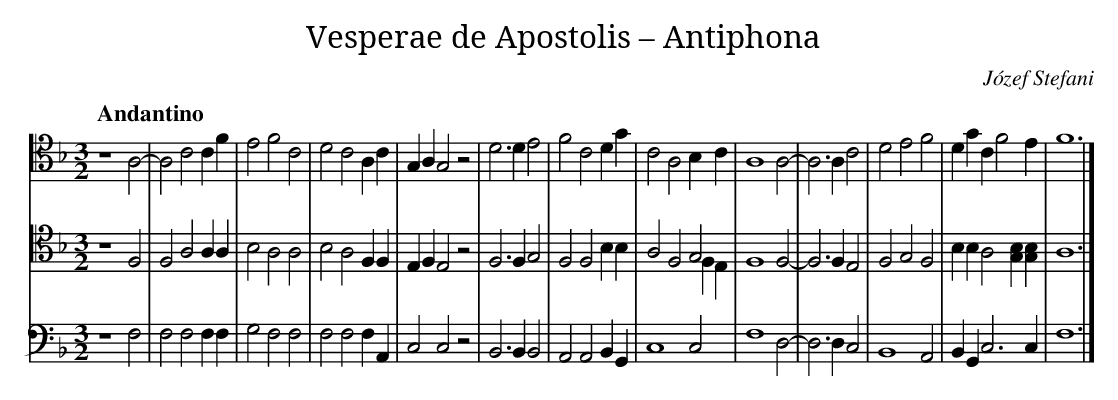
X:1
T: Vesperae de Apostolis – Antiphona
C: Józef Stefani
L: 1/4
M: 3/2
Q: "Andantino"
V: 1 clef=tenor
V: 2 clef=tenor
V: 3 clef=bass
K: F
[V:1] z4A,2- |
[V:2] z4F,2 |
[V:3] z4F,2 |
[V:1] A,2C2CF |
[V:2] F,2A,2A,A, |
[V:3] F,2F,2F,F, |
[V:1] E2F2C2 |
[V:2] B,2A,2A,2 |
[V:3] G,2F,2F,2 |
[V:1] D2C2A,C |
[V:2] B,2A,2F,F, |
[V:3] F,2F,2F,A,, |
[V:1] G,A,G,2z2 |
[V:2] E,F,E,2z2 |
[V:3] C,2C,2z2 |
[V:1] D2>D2E2 |
[V:2] F,2>F,2G,2 |
[V:3] B,,2>B,,2B,,2 |
[V:1] F2C2DG |
[V:2] F,2F,2B,B, |
[V:3] A,,2A,,2B,,G,, |
[V:1] C2A,2B,C |
[V:2] A,2F,2G,2 & x4F,E, |
[V:3] C,4C,2 |
[V:1] A,4A,2- |
[V:2] F,4F,2- |
[V:3] F,4D,2- |
[V:1] A,2>A,2C2 |
[V:2] F,2>F,2E,2 |
[V:3] D,2>D,2C,2 |
[V:1] D2E2F2 |
[V:2] F,2G,2F,2 |
[V:3] B,,4A,,2 |
[V:1] DGCF2E |
[V:2] B,B,A,2[B,G,][B,G,] |
[V:3] B,,G,,2<C,2C, |
[V:1] F6 |]
[V:2] A,6 |]
[V:3] F,6 |]
